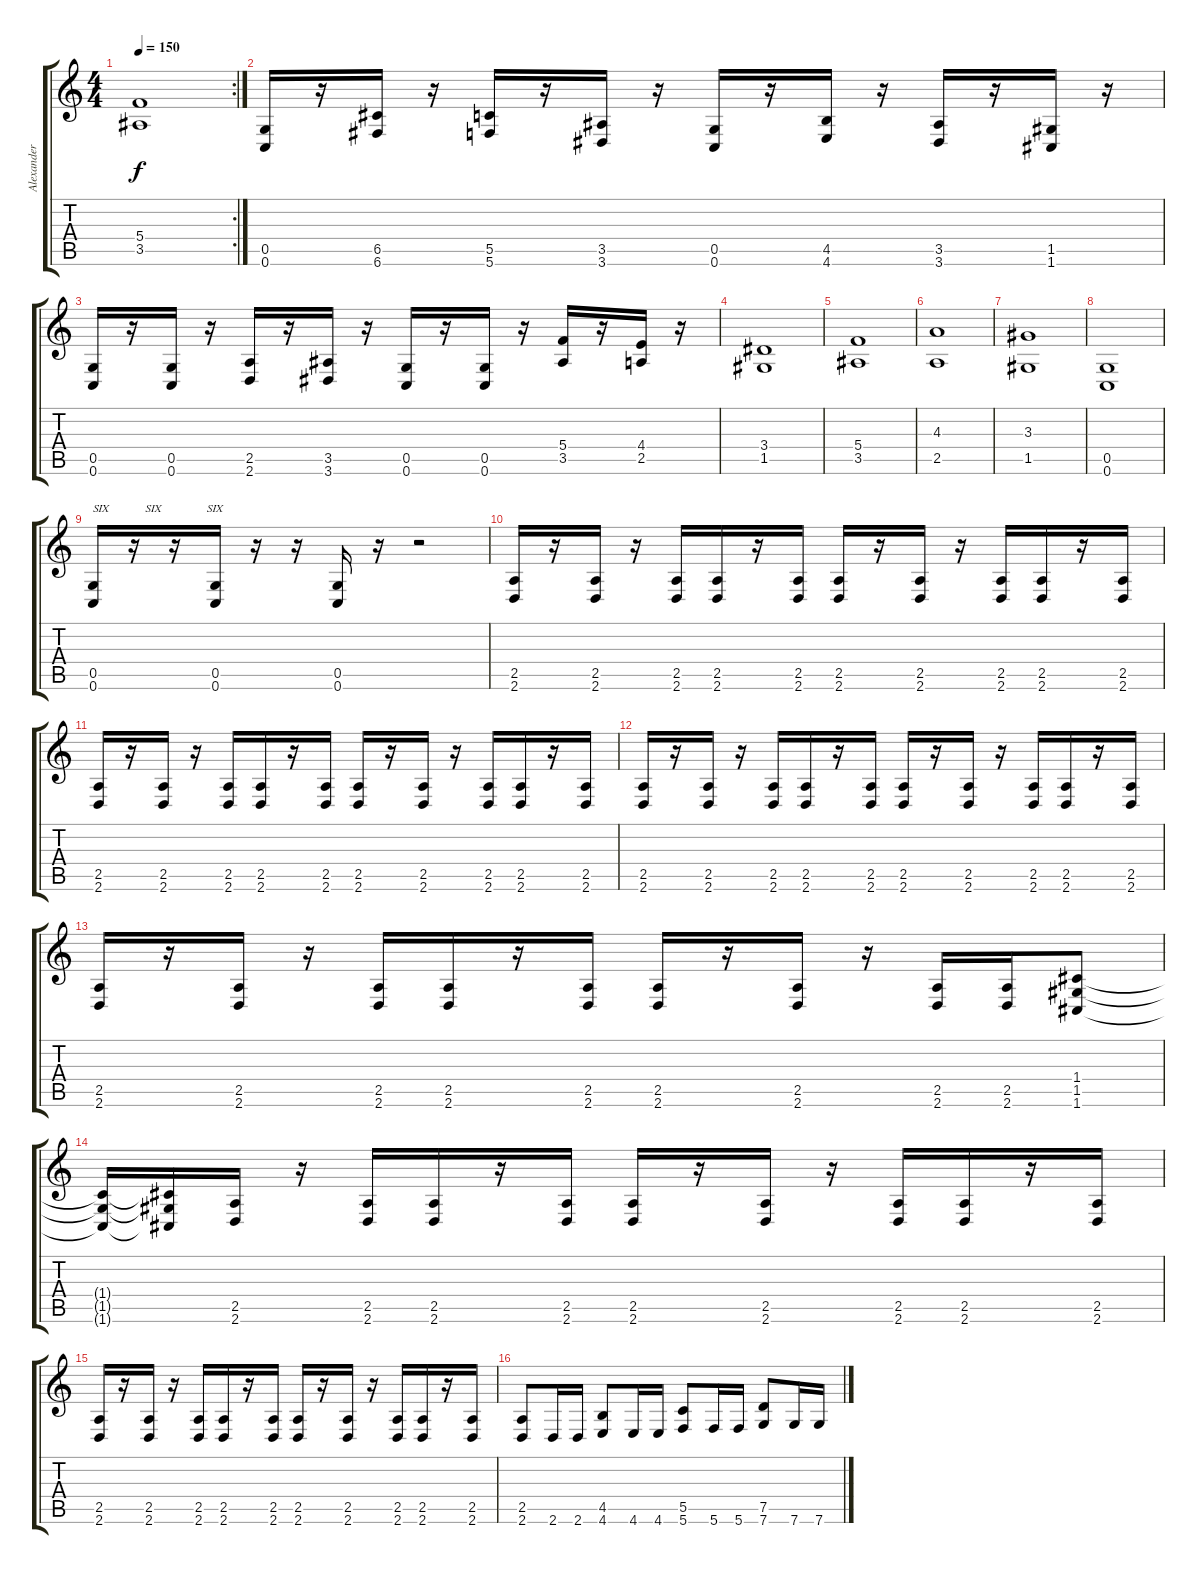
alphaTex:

\track ("Alexander Kuoppala" "Alexander ") {instrument distortionguitar}
\staff {score tabs}
\tuning (D4 A3 F3 C3 G2 C2) {hide}
\rc 2
\ts (4 4)
\tempo 150
\clef g2
\ks c
(5.4 3.5).1{dy f} |
(0.5 0.6).16 r.16 (6.5 6.6).16 r.16 (5.5 5.6).16 r.16 (3.5 3.6).16 r.16 (0.5 0.6).16 r.16 (4.5 4.6).16 r.16 (3.5 3.6).16 r.16 (1.5 1.6).16 r.16 |
(0.5 0.6).16 r.16 (0.5 0.6).16 r.16 (2.5 2.6).16 r.16 (3.5 3.6).16 r.16 (0.5 0.6).16 r.16 (0.5 0.6).16 r.16 (5.4 3.5).16 r.16 (4.4 2.5).16 r.16 |
(3.4 1.5).1 |
(5.4 3.5).1 |
(4.3 2.5).1 |
(3.3 1.5).1 |
(0.5 0.6).1 |
(0.5 0.6).16{txt "SIX            SIX               SIX"} r.16 r.16 (0.5 0.6).16 r.16 r.16 (0.5 0.6).16 r.16 r.2 |
(2.5 2.6).16 r.16 (2.5 2.6).16 r.16 (2.5 2.6).16 (2.5 2.6).16 r.16 (2.5 2.6).16 (2.5 2.6).16 r.16 (2.5 2.6).16 r.16 (2.5 2.6).16 (2.5 2.6).16 r.16 (2.5 2.6).16 |
(2.5 2.6).16 r.16 (2.5 2.6).16 r.16 (2.5 2.6).16 (2.5 2.6).16 r.16 (2.5 2.6).16 (2.5 2.6).16 r.16 (2.5 2.6).16 r.16 (2.5 2.6).16 (2.5 2.6).16 r.16 (2.5 2.6).16 |
(2.5 2.6).16 r.16 (2.5 2.6).16 r.16 (2.5 2.6).16 (2.5 2.6).16 r.16 (2.5 2.6).16 (2.5 2.6).16 r.16 (2.5 2.6).16 r.16 (2.5 2.6).16 (2.5 2.6).16 r.16 (2.5 2.6).16 |
(2.5 2.6).16 r.16 (2.5 2.6).16 r.16 (2.5 2.6).16 (2.5 2.6).16 r.16 (2.5 2.6).16 (2.5 2.6).16 r.16 (2.5 2.6).16 r.16 (2.5 2.6).16 (2.5 2.6).16 (1.4 1.5 1.6).8 |
(1.4{t} 1.5{t} 1.6{t}).16 (1.4{t} 1.5{t} 1.6{t}).16 (2.5 2.6).16 r.16 (2.5 2.6).16 (2.5 2.6).16 r.16 (2.5 2.6).16 (2.5 2.6).16 r.16 (2.5 2.6).16 r.16 (2.5 2.6).16 (2.5 2.6).16 r.16 (2.5 2.6).16 |
(2.5 2.6).16 r.16 (2.5 2.6).16 r.16 (2.5 2.6).16 (2.5 2.6).16 r.16 (2.5 2.6).16 (2.5 2.6).16 r.16 (2.5 2.6).16 r.16 (2.5 2.6).16 (2.5 2.6).16 r.16 (2.5 2.6).16 |
(2.5 2.6).8 2.6.16 2.6.16 (4.5 4.6).8 4.6.16 4.6.16 (5.5 5.6).8 5.6.16 5.6.16 (7.5 7.6).8 7.6.16 7.6.16
